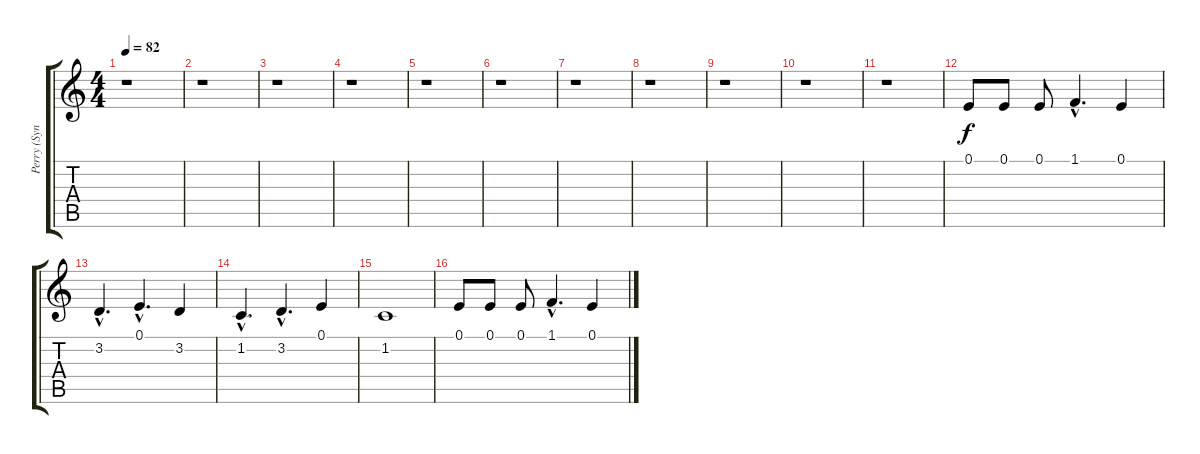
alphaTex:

\track ("Perry (Synth)" "Perry (Syn") {instrument bassoon}
\staff {score tabs}
\tuning (E4 B3 G3 D3 A2 E2) {hide}
\ts (4 4)
\tempo 82
\clef g2
\ks c
r.1{dy f} |
r.1 |
r.1 |
r.1 |
r.1 |
r.1 |
r.1 |
r.1 |
r.1 |
r.1 |
r.1 |
0.1.8 0.1.8 0.1.8 1.1{hac}.4{d} 0.1.4 |
3.2{hac}.4{d} 0.1{hac}.4{d} 3.2.4 |
1.2{hac}.4{d} 3.2{hac}.4{d} 0.1.4 |
1.2.1 |
0.1.8 0.1.8 0.1.8 1.1{hac}.4{d} 0.1.4
